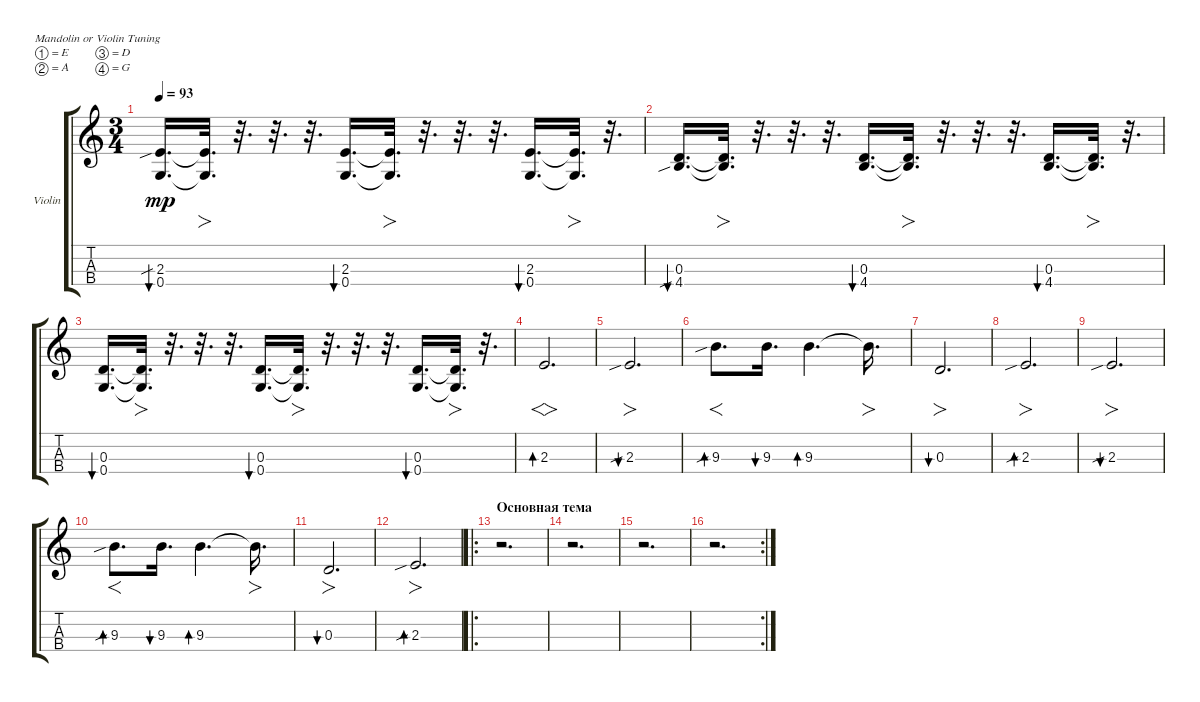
\defaultSystemsLayout 4
\bracketExtendMode groupsimilarinstruments
\firstSystemTrackNameOrientation horizontal
\otherSystemsTrackNameOrientation horizontal
\track ("Violin" "Violin") {instrument violin}
\staff {score tabs}
\tuning (E5 A4 D4 G3)
\ts (3 4)
\tempo 93
\clef g2
\ks c
(0.4 2.3{sib}).16{d bu 30 dy mp} (0.4{t} 2.3{t}).32{fo d} r.32{d} r.32{d} r.32{d} (0.4 2.3).16{d bu 30} (0.4{t} 2.3{t}).32{fo d} r.32{d} r.32{d} r.32{d} (0.4 2.3).16{d bu 30} (0.4{t} 2.3{t}).32{fo d} r.32{d} |
(4.4{sib} 0.3).16{d bu 30} (4.4{t} 0.3{t}).32{fo d} r.32{d} r.32{d} r.32{d} (4.4 0.3).16{d bu 30} (4.4{t} 0.3{t}).32{fo d} r.32{d} r.32{d} r.32{d} (4.4 0.3).16{d bu 30} (4.4{t} 0.3{t}).32{fo d} r.32{d} |
(0.4 0.3).16{d bu 30} (0.3{t} 0.4{t}).32{fo d} r.32{d} r.32{d} r.32{d} (0.4 0.3).16{d bu 30} (0.4{t} 0.3{t}).32{fo d} r.32{d} r.32{d} r.32{d} (0.4 0.3).16{d bu 30} (0.3{t} 0.4{t}).32{fo d} r.32{d} |
2.3.2{vs d bd 30} |
2.3{sib}.2{fo d bu 30} |
9.3{sib}.8{f d bd 30} 9.3.16{d bu 30} 9.3.4{d bd 30} 9.3{t}.16{fo d} |
0.3.2{fo d bu 30} |
2.3{sib}.2{fo d bd 30} |
2.3{sib}.2{fo d bu 30} |
9.3{sib}.8{f d bd 30} 9.3.16{d bu 30} 9.3.4{d bd 30} 9.3{t}.16{fo d} |
0.3.2{fo d bu 30} |
2.3{sib}.2{fo d bd 30} |
\ro
\section ("" "Основная тема")
r.2{d} |
r.2{d} |
r.2{d} |
\rc 2
r.2{d}
